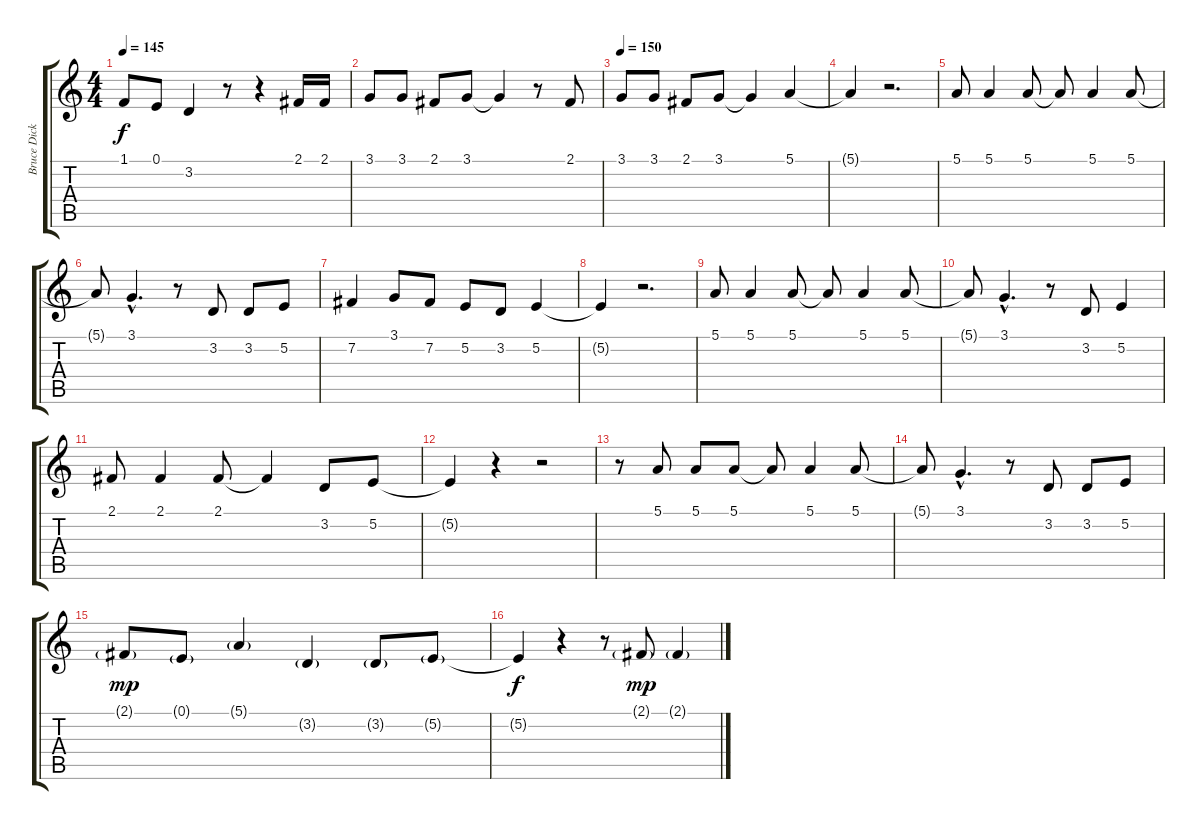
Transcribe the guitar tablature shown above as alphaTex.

\track ("Bruce Dickinson" "Bruce Dick") {instrument violin}
\staff {score tabs}
\tuning (E4 B3 G3 D3 A2 E2) {hide}
\ts (4 4)
\tempo 145
\clef g2
\ks c
1.1.8{dy f} 0.1.8 3.2.4 r.8 r.4 2.1.16 2.1.16 |
3.1.8 3.1.8 2.1.8 3.1.8 3.1{t}.4 r.8 2.1.8 |
\tempo 150
3.1.8 3.1.8 2.1.8 3.1.8 3.1{t}.4 5.1.4 |
5.1{t}.4 r.2{d} |
5.1.8 5.1.4 5.1.8 5.1{t}.8 5.1.4 5.1.8 |
5.1{t}.8 3.1{hac}.4{d} r.8 3.2.8 3.2.8 5.2.8 |
7.2.4 3.1.8 7.2.8 5.2.8 3.2.8 5.2.4 |
5.2{t}.4 r.2{d} |
5.1.8 5.1.4 5.1.8 5.1{t}.8 5.1.4 5.1.8 |
5.1{t}.8 3.1{hac}.4{d} r.8 3.2.8 5.2.4 |
2.1.8 2.1.4 2.1.8 2.1{t}.4 3.2.8 5.2.8 |
5.2{t}.4 r.4 r.2 |
r.8 5.1.8 5.1.8 5.1.8 5.1{t}.8 5.1.4 5.1.8 |
5.1{t}.8 3.1{hac}.4{d} r.8 3.2.8 3.2.8 5.2.8 |
2.1{g}.8{dy mp} 0.1{g}.8 5.1{g}.4 3.2{g}.4 3.2{g}.8 5.2{g}.8 |
5.2{t}.4{dy f} r.4 r.8 2.1{g}.8{dy mp} 2.1{g}.4
